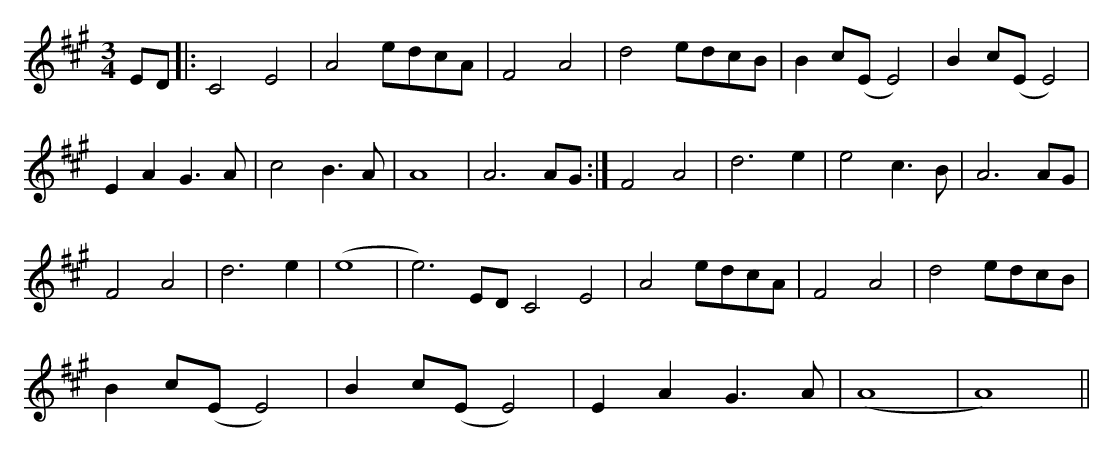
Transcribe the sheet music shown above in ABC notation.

X:1
M:3/4
K:A
ED|:C4 E4|A4 edcA|F4 A4|d4 edcB|B2 c(E E4)|B2 c(E E4)|
E2 A2 G3 A|c4 B3 A|A8|A6 AG:|F4 A4|d6 e2|e4 c3 B|A6 AG|
F4 A4|d6 e2|(e8|e6) ED C4 E4|A4 edcA|F4 A4|d4 edcB|
B2 c(E E4)|B2 c(E E4)|E2 A2 G3 A|(A8|A8)||
